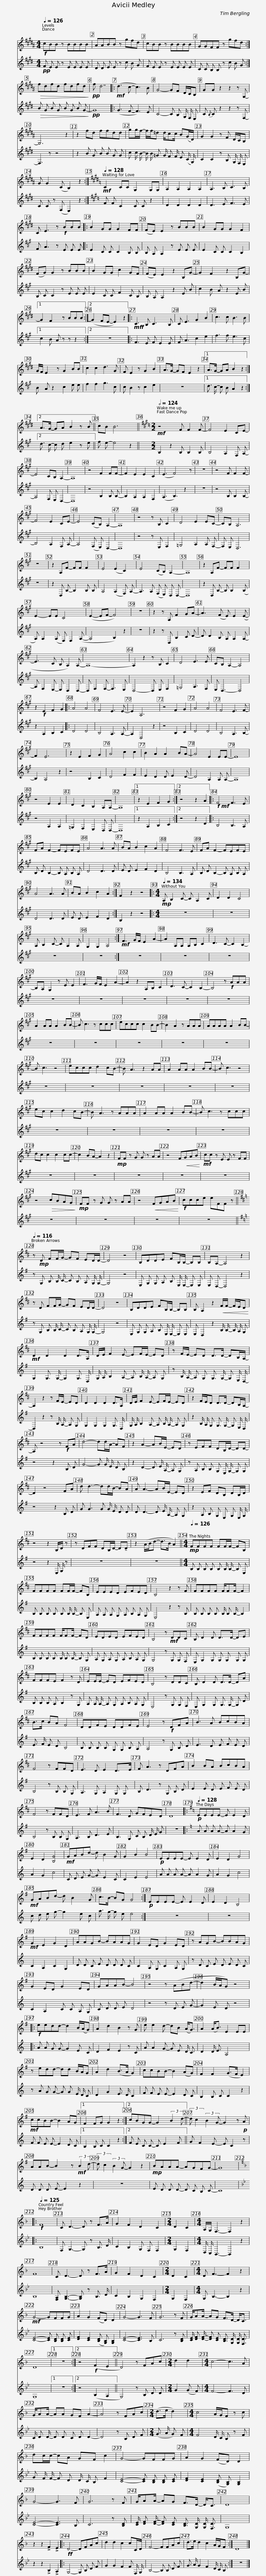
X:1
%%score 1 2
L:1/8
Q:1/4=126
M:4/4
I:linebreak $
K:E
V:1 treble transpose=-7
V:2 treble
V:1
[K:B]!f! cBB z BBBB | AABB z gfd | cBB z BBBB | GGFF z gfd :|$!>(! fdfd fdfd!>)! | %5
!pp! f d7 |:!mf! (d3 c- c3) B | G4- GF D/C/B, | GG z2 z2 z G,- | G,6 z2 |$ %10
 z2 fd ffdd | gg/f/- f/f/=d d/cc/ B(G/D/) | G2 G2 z F D/C/B, | G G2 (C B,2) z2 :|$[K:E][Q:1/4=128]!mf! C2 CC G,2 G,G, | %15
 A,2 A,2 A,2 A,2 | A,3 B, C3 B, | C E3 z!f! BBB |:$ B2 GG G2 FF | (FE) E2 z BBB | %20
 B2 GG G2 F2 | (FG) G2 z BBB |$ B2 GG c2 GF | (FE) E2 z2 B,G- | G2 F2 z2 B,G- |1 %25
 G2 F2 z BBB :|2 (G2 FE- E2) z2 |:$!mf!!f! C3 B, C3 B, | C E3 G2 B2 | c3 c B3 B | %30
 G/F/ E2 z G2 BB | c2 c2 d3 G |$ F E2 z G2 B2 | A>G- GF E2 z2 |1 A>G- GA B2 z2 :|2 %35
 A>G- GA B2 z B || cB B6 ||$[K:A][M:2/2][Q:1/2=124]!mf! z4 F F2 F- | F4 E2 CE- | E4 CB, A,2- | %40
 A,8 |$ z4 F2 FF- | F2 E2 E2 C2 | (E3 F4) z | z8 | %45
 z4 F F2 F- | F4 E2 CE- | E4 (CB,) A,2- | A,8 |$ z4 z B, C2 | %50
 D4 E2 EC- | CB, A,6 | z8 | z2 A,F- FF F2 | E4 (E2 C2) | %55
 E4 (CB,) A,2- | A,8 |$ z2 A,F- FF F2 | E2- EE C4 | (E2- EF- F4) | %60
 z8 | z2 z A, F2 GA- | A3 (F E) E2 (E- |$ E3 C B, A,2) A,- | A,8- | %65
 A,2 z2 z B, C2 | D4 E3 E | CB, A,2- A,4 |$ z2!f! E2 F2 G2 |: A4 A4 | %70
 F4 E3 E- | E2 A,6 | z4 F2 G2 | A4 A4 | F4 E3 F- | %75
 F2 E6 |$ z2 E2 F2 G2 | A4 c2 c2 | B2 A2 A2 BA- | A4 E2 EE- | %80
 E8 |$ z4 E2 E2 | D2 C2 B,2 A,A,- | A,8 |1 z2 E2 F2 G2 :|2 %85
 z4 z2 A2 |:$!f!!mf! F4 F3 E | FA F2- FEFE | A4 A3 A | BA B2 c2 A2 |$ %90
 F4 F3 E | FA F2- FEFE | A4 A3 A | BA B2 c2 A2 :| F2 z2 z4 |:$ %95
[M:4/4][Q:1/4=134]!mp! A, B,2 C- C A,2 C | D2 D2 C4 | A, B,2 C- C A,2 A, | G,2 G,2 A,4 :|$!mf! F3 G/F/ E2 A2- | %100
 A2 A,A, A,B, C2 | D3 C- C2 B,2- | B,A, G,2 z E E2 |$ F3 G/F/ E2 A2- | A2 z2 A,B, C2 | %105
 D3 C- C2 B,2- | B,4 z!f! AAA | A2 AA A2 BB- |$ B c3 z ccc | eccc c2 BB- | %110
 B2 A2 z AAA | AAAA A2 BB- | B c3 z4 |$ eccc d2 cB- | B A3 z2 AA | %115
 A2 AA A2 BB- | B c3 z4 |$ ec c2 d2 cB- | B A3 z AAA | A2 AA A2 BB- |$ %120
 B c3 z ccc | dc c2 c2 cc- | c2 BA- A2 z2 |$!mp! FF z G G z AA | z4 F!<(!GAB!<)! | %125
!mf! cc z E E z FF |$ z4!>(! cBAG!>)! |!mp! FF z G G z AA | z4!<(! FGAB!<)! |!f! ccce eFF z ||$ %130
[K:D][Q:1/4=116] z!mp! D FF/G/- GF ED/D/- | D4 z4 | B,DDE FB,/B,/- B,B, | B,A,- A,4 z2 |$ z D FF/G/- GF ED/D/- | %135
 D4 z4 | B,DDE FB,/B,/- B,B, | B, A,2 z2!<(! F/F/- F/E/D!<)! |$!mf! D2 D2 D2 D>A, | D/E/ F2 E- EF/E/- ED | %140
 z F/E/- ED D>D- DB,/A,/- | A,2 z2 z F/E/- ED |$ D2 D2 D2 D>A, | D/E/ F2 E- EF/E/- ED | z2 F/E/D D>D- DB,/A,/- | %145
 A, z4 z!f! FA | d4- dd/A/- AF |$ z2 A2- AB/E/- ED | z EFF DB,/D/- DD- | D2 z4 FA | %150
 d d3- dd/B/- BA | A A3- AB/E/- ED |$ z2 EF DB, DB,/D/ | z4 z2 B,/D/ z | z DFF DB,/D/- D!tenuto!D | %155
 z2 (A/B/d- d>B A2) ||$[M:4/4][Q:1/4=126]!mp! FFFF FF/F/- FB, | FFFF FF/F/- FB, | EEED EFED | B,4 z2 z F |$ %160
 FFFF F/FF/- F2 | FFFF F/FF/- FD | EDED EFED | B,4 z!mf! DDC |$ B, D2 D D>D- DE | %165
 FFFE F2 z D | EE/E/- ED EFED | B,4 z DDC |$ B, D2 D D>D- DA | B>c BA F4 | %170
 DDFE DDFE | E4 z!f! DFA |$ B3 A BcBA | F4 z FFD | E3 D E2 D>E | %175
 F A3 z DFA |$ B2 BA BcBA | F4 z FFD | E3 F A3 B | F3 D GFED | %180
 D8 |:$[K:G]!p![Q:1/4=128] EEEE- E E2 D | E2 D2 [B,G]4 |!mf! GABd- d B2 G | G2 B2 B4 |$ %185
!p! EEEE- E E2 D | E2 D2 G4 |!mf! GABd- d B2 G | c>B- BG G4 :|$!p! EEEE- E E2 D | %190
 E2 D2 B,4 |!mf! G2 E2 G2 D2 | AAGB- BAAG | G2 ED G2 ED |$ z AGB- BBAG | %195
 G2 ED G2 ED | GAAB- B4 | z4 z (ABd- | d2 B/A/G) z4 |:$!f! eedd- d2 B/(A/G) | %200
 A2 d2 B2 z G | e e2 d- dB (A<G) | A2 (A<B) E2 EE | z edd- dd B/A/G | A2 d2 (B>A G2) |$ %205
 ccBB- B2 (AG) | F2 F2 (G>F E2) |!mf! ccBB- B2 AG |1 F2 FG G2 z2 :|2 cBGG- G2 (3:2:2B2 d- ||$ %210
 (3:2:2d c2 (3:2:2B2 G- G2 z!p! A | AAB- B2 z!mf! (3:2:2B2 d- | (3:2:2d c2 (3:2:2B2 G- G2 z2 |!mp! BAAA- AGFG- | G8 |:$ %215
[K:F][Q:1/4=125]!f! F8 | C D3- D z F>A | G2 F2 D2 C2 |[M:2/4] D2 C2 |[M:4/4] A,/G,/ F,3- F,2 z2 | %220
 F8 |$ C D3- D z F>A | G2 F2 D2 C2 |[M:2/4] D2 C2 |[M:4/4] D F3- F2 z2 | %225
!mf! G4- GFFG | A2 G2 (FD) D2 |$ G4- G3 F | G6 z F | G/AA/- AG F>D- D<C | %230
 D8 |1 z8 :|2 z4!f! (F2 E2 || D4) z FAc |$[M:2/4] d2 d2 | %235
[M:4/4] c4- c3 A | G/AA/- AA GF A2- | A4 z FAc |[M:2/4] (d>e d2) |[M:4/4] c4 A/G/F z c |$ %240
 dc/c/- cA GF c2 | G4- GFFG | A2 G2 (FD) D2 | G4- G3 F | G6 z F | %245
 G/AA/- AG F>D- D<C | D8 |$ z2 z2 !>!F2 !>!E2 |:!ff! D4- DFAc | d2 d2 c2 cC/D/ | %250
 F4- FFAc | d>e d2 c2 A/G/F :| D8 |] %253
V:2
!pp! F E E z E E E E | D D E E z c B G | F E E z E E E E | C C B, B, z c B G :|$!>(! B G B G B G B G-!>)! | %5
!pp! G8 |: (G3 F- F3) E | C4- C B, G,/ F,/ E, | C{/B,} C z2 z2 z F,- | F,3 z z4 |$ %10
 z2 B G B B G G | c c/ B/- B/ B/ =G G/ F F/ E (C/ G,/) | C2 C2 z B, G,/ F,/ E, | C C z (F, E,2) z2 :|$[K:A] F F C2 C C z2 | %15
 D2 D2 D2 D2 | D3 E F3 E | F A3 z E E E |:$ E2 C C C2 B, B, | B, A, A,2 z E E E | %20
 E2 C C C2 B,2 | B, C C2 z E E E |$ E2 C C F2 C B, | B, A, A,2 z2 E B | c2 B A z2 E B |1 %25
 c2 B A z z z2 :|2 z8 |:$ F3 E F E2 E | F A3 c2 e2 | f3 f e3 c | %30
 B A z2 c2 e e | f2 f2 g3 c |$ c B2 z c2 e2 | z8 |1 d3/2 c/- c B A2 z2 :|2 %35
 d3/2 c/- c d e2 z e || f e- e4 z2 ||$[M:2/2] B,2 z2 B, B,2 B, | B,4 A,2 F, A,- | A,4 F, E, D,2- | %40
 D,8 |$ z4 B,2 B, B,- | B,2 A,2 A,2 F,2 | (A,3 B,3) z2 | z8 | %45
 z4 B, B,2 B,- | B,4 A,2 F, A,- | A,4 (F, E,) D,2- | D,8 |$ z4 z E, F,2 | %50
 =G,4 A,2 A, F,- | F, E, D,6 | z8 | z2 D, B,- B,2 B, B, | A,4 (A,2 F,) A,- | %55
 A,3 A, (F, E,) D, D,- | D,8 |$ z2 D, B,- B, B,2 (B, | A,) A,2 (A, F,) F,2 (A,- | A,4 B,2) z2 | %60
 z8 | z2 z D, B,2 C D- | D D2 B, A, A,2 A,- |$ A, F,2 E,- E, D,2 D,- | D, F,2 F,- F,3 E, | %65
 D,4- D, E, F,2 | =G,4 A,3 F, | E, D,3- D,4 |$ z2 A,2 B,2 C2 |: D4 D4 | %70
 B,4 A,3 A,- | A,2 D,4 z2 | z4 B,2 C2 | D4 D4 | B,4 A,3 B,- | %75
 B,2 A,4 z2 |$ z4 B,2 C2 | D4 F2 F2 | E2 D2 D E2 D- | D4 A,2 A, A,- | %80
 A,8 |$ z4 A,2 A,2 | =G,2 F,2 E,2 D, D,- | D,8 |1 z2 A,2 B,2 C2 :|2 %85
 z4 z2 D2 |:$ B,4 B,3 A, | B, D B,2- B, A, B, A, | D4 D3 D | E D E2 F2 D2 |$ %90
 B,4 B,3 A, | B, D B,2- B, A, B, A, | D4 D3 D | E D E2 F2 D2 :| B,2 z2 z4 |:$ %95
[M:4/4] z8 | z8 | z8 | z8 :|$ z8 | %100
 z8 | z8 | z8 |$ z8 | z8 | %105
 z8 | z8 | z8 |$ z8 | z8 | %110
 z8 | z8 | z8 |$ z8 | z8 | %115
 z8 | z8 |$ z8 | z8 | z8 |$ %120
 z8 | z8 | z8 |$ z8 | z8 | %125
 z8 |$ z8 | z8 | z8 | z8 ||$ %130
[K:G] z G, B, B,/ C/- C B, A, G,/ G,/- | G,4 z4 | E, G, G, A, B, E,/ E,/- E, E, | E, D,- D,4 z2 |$ z G, B, B,/ C/- C B, A, G,/ G,/- | %135
 G,4 z4 | E, G, G, A, B, E,/ E,/- E, E, | E, D,2 z2 B,/ B,/- B,/ A,/ G, |$ G,2 G,3/2 G,/- G,2 G,3/2 D,/ | G,/ A,/ B,2 A,- A, B,/ A,/- A, G, | %140
 z B,/ A,/- A, G, G,3/2 G,/- G, E,/ D,/- | D,2 z2 z B,/ A,/- A, G, |$ G,2 G,2 G,2 G,3/2 D,/ | G,/ A,/ B,2 A,- A, B,/ A,/- A, G, | z2 B,/ A,/ G, G,3/2 G,/- G, E,/ D,/ | %145
 z4 z2 B, D | G4- G G/ E/ D B, |$ z2 D2- D E/ A,/- A, G, | z A, B, B, G, E,/ G,/- G, G, | z4 z2 B, D | %150
 G G3 G G/ E/ D D | D D3- D E/ A,/- A, G, |$ z2 A, B, G, E, G, E,/ G,/ | z4 z2 E,/ G,/ z | z8 | %155
 z8 ||$[M:4/4] B, B, B, B, B, B,/ B,/- B, E, | B, B, B, B, B, B,/ B,/- B, E, | A, A, A, G, A, B, A, G, | E,4 z2 z B, |$ %160
 B, B, B, B, B,/ B, B,/- B,2 | B, B, B, B, B,/ B, B,/- B, G, | A, G, A, G, A, B, A, G, | G,4 z G, G, F, |$ E, G,2 G, G, G, G, G, | %165
 B, B, B, A, B,2 z G, | A, A,/ A,/- A, G, A, B, A, G, | E,4 z G, G, F, |$ E, G,2 G, G,3/2 G,/- G, D | E3/2 F/ E D B,4 | %170
 B, B, B, B, G, G, B, A, | A,4 z G, B, D |$ E3 D E F E D | B,4 z B, B, G, | A,3 G, A,2 G, G, | %175
 B, D3 z G, B, D |$ E2 E D E F E D | B,4 z B, B, G, | A,3 B, D3 E | B,3 G, C B, D/ E/ G | %180
 z8 |:$[K:C] A A A A- A A2 G | A2 G2 c4 | C D E G- G E2 C | C2 E2 E4 |$ %185
 A A A A- A A2 G | A2 G2 c4 | c d e g- g2 e c | a3/2 g/- g e e4 :|$ z8 | %190
 z8 | C2 A,2 C2 G,2 | D D C E D D D C | C2 A, G, C2 A, G, |$ z D C E D E D C | %195
 C2 A,2 C C A, G, | C D D E D4 | z4 z D E G- | G2 E D z4 |:$ A A G G- G2 E C | %200
 D2 F2 E2 z C | A A2 G- G E D/ C3/2 | D2 D/ E3/2 A,4 | z A G G- G G E/ D/ C | D2 G2 E3/2 D/ C2 |$ %205
 F F E E- E2 D C | B,2 B, C C2 z2 | F F E E- E2 D C |1 B,2 B, C C2 z2 :|2 F E C C- C E2 F ||$ %210
 G F2 E- E C2 z | D D D E- E2 z2 | z8 | E D D D- D C B, C- | C8 |:$ %215
[K:Bb] B,8 | F, G,3- G, z B,3/2 D/ | C2 B,2 G, F, F,2 |[M:2/4] G,2 F,2 |[M:4/4] D,/ C,/ B,,3- B,,2 z2 | %220
 B,8 |$ [F,A,] [G,B,]3- [G,B,] z B,3/2 D/ | C2 B,2 G,2 F,2 |[M:2/4] G,2 F,2 |[M:4/4] G, B,3- B,2 z2 | %225
 [CE]4- [CE] [B,D] [B,D] [CE] | [DF]2 [CE]2 ([B,D] [G,B,]) [G,B,]2 |$ [CE]4- [CE]3 B, | C6 z [B,D] | [CE]/ [DF] [DF]/- [DF] [CE] [B,D]3/2 [G,D]/ [G,D]/ [F,D]3/2 | %230
 G,8 |1 z8 :|2 z4 (B,2 A,2 || G,4) z B, D D |$[M:2/4] G2 (G F) | %235
[M:4/4] F4- F3 D | C/ D D/- D D C D D2- | D4 z B, D F |[M:2/4] (G3/2 A/ G) F |[M:4/4] F4 D/ C/ B, z F |$ %240
 G F/ F/- F D D/ C/ B, F2 | [CE]4- [CE] [B,D] [B,D] [CE] | [DF]2 [CE]2 ([B,D] [G,B,]) [G,B,]2 | [CE]4- [CE]3 B, | C6 z [B,D] | %245
 [CE]/ [DF] [DF]/- [DF] [CE] [B,D]3/2 [G,D]/ [G,D]/ [F,D]3/2 | G,8 |$ z2 z2 !>!B,2 !>!A,2 |: G,4- G, B, D F | G2 G2 F2 F F,/ G,/ | %250
 B,4- B, B, D F | G3/2 A/ G2 F2 D/ C/ B, :| z8 |] %253
